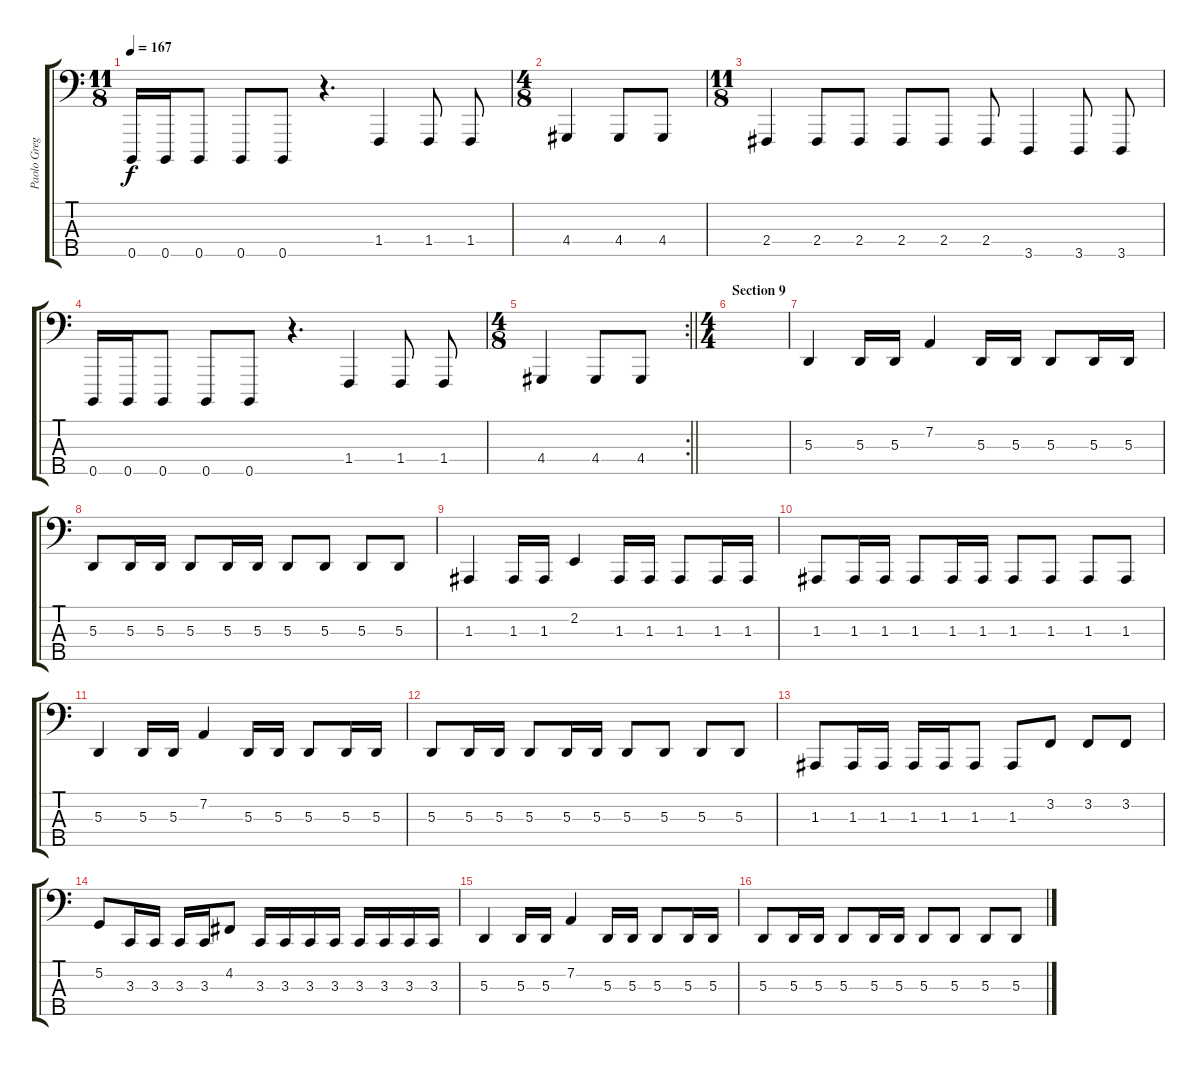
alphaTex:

\track ("Paolo Gregelotto" "Paolo Greg") {instrument clavinet}
\staff {score tabs}
\tuning (G2 D2 A1 E1 B0) {hide}
\ts (11 8)
\tempo 167
\clef f4
\ks c
0.5.16{dy f} 0.5.16 0.5.8 0.5.8 0.5.8 r.4{d} 1.4.4 1.4.8 1.4.8 |
\ts (4 8)
4.4.4 4.4.8 4.4.8 |
\ts (11 8)
2.4.4 2.4.8 2.4.8 2.4.8 2.4.8 2.4.8 3.5.4 3.5.8 3.5.8 |
0.5.16 0.5.16 0.5.8 0.5.8 0.5.8 r.4{d} 1.4.4 1.4.8 1.4.8 |
\rc 2
\ts (4 8)
\barLineRight lightlight
4.4.4 4.4.8 4.4.8 |
\ts (4 4)
\section ("" "Section 9")
|
5.3.4 5.3.16 5.3.16 7.2.4 5.3.16 5.3.16 5.3.8 5.3.16 5.3.16 |
5.3.8 5.3.16 5.3.16 5.3.8 5.3.16 5.3.16 5.3.8 5.3.8 5.3.8 5.3.8 |
1.3.4 1.3.16 1.3.16 2.2.4 1.3.16 1.3.16 1.3.8 1.3.16 1.3.16 |
1.3.8 1.3.16 1.3.16 1.3.8 1.3.16 1.3.16 1.3.8 1.3.8 1.3.8 1.3.8 |
5.3.4 5.3.16 5.3.16 7.2.4 5.3.16 5.3.16 5.3.8 5.3.16 5.3.16 |
5.3.8 5.3.16 5.3.16 5.3.8 5.3.16 5.3.16 5.3.8 5.3.8 5.3.8 5.3.8 |
1.3.8 1.3.16 1.3.16 1.3.16 1.3.16 1.3.8 1.3.8 3.2.8 3.2.8 3.2.8 |
5.2.8 3.3.16 3.3.16 3.3.16 3.3.16 4.2.8 3.3.16 3.3.16 3.3.16 3.3.16 3.3.16 3.3.16 3.3.16 3.3.16 |
5.3.4 5.3.16 5.3.16 7.2.4 5.3.16 5.3.16 5.3.8 5.3.16 5.3.16 |
5.3.8 5.3.16 5.3.16 5.3.8 5.3.16 5.3.16 5.3.8 5.3.8 5.3.8 5.3.8
